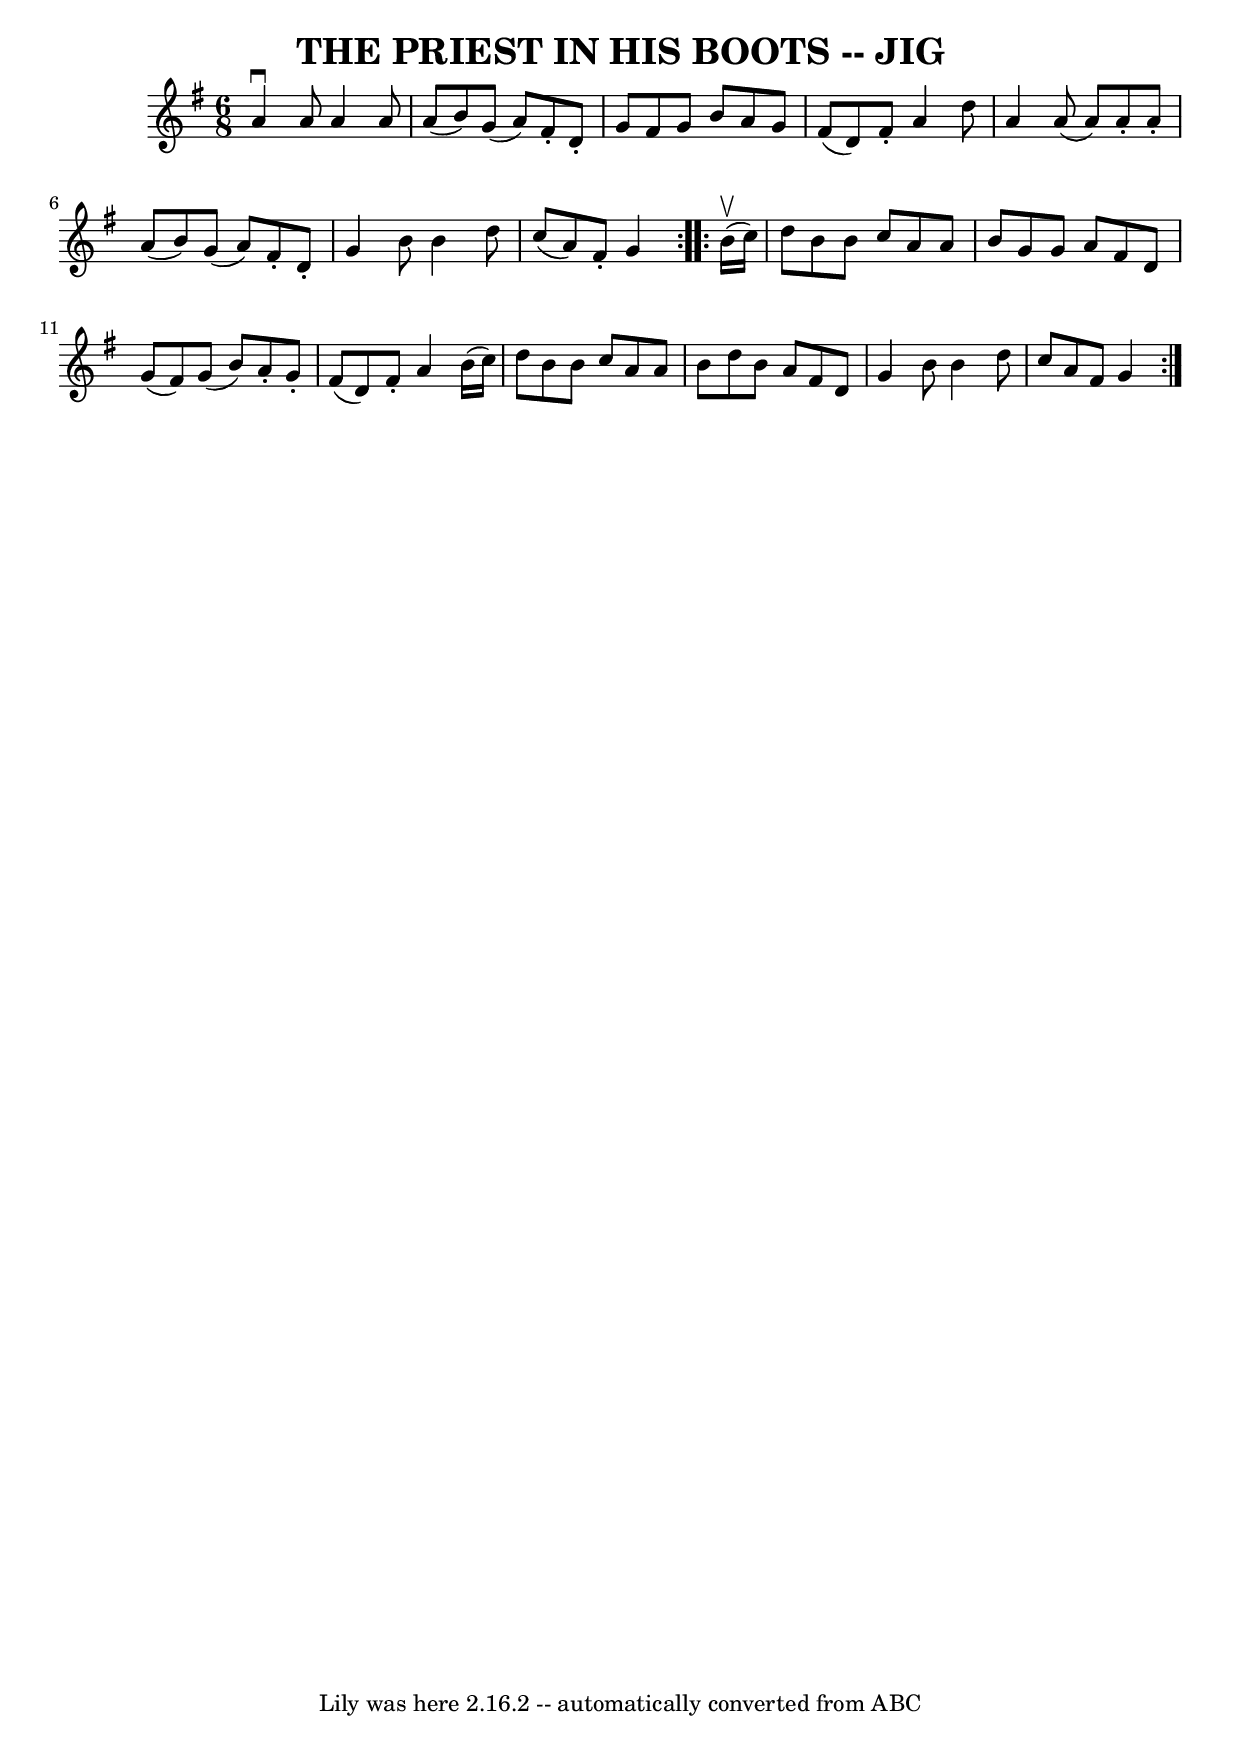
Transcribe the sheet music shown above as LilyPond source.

\version "2.16.2"
\include "Mammoth.ily"
\header {
  %% book = "Ryan's Mammoth Collection of Fiddle Tunes"
  crossRefNumber = "1"
  footnotes = ""
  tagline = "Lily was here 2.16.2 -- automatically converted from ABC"
  title = "THE PRIEST IN HIS BOOTS -- JIG"

}
voicedefault =  {



  \repeat volta 2 {

    \time 6/8 
    \key g \major
    a'4^\downbow a'8 a'4 a'8    |
    a'8 (
    b'8) g'8 (a'8) fis'8 -. d'8 -.   |
    g'8 fis'8    
    g'8 b'8 a'8 g'8    |
    fis'8 (d'8) fis'8 -. a'4    
    d''8        |
    a'4 a'8 (a'8) a'8 -. a'8 -.   |
    
    a'8 (b'8) g'8 (a'8) fis'8 -. d'8 -.   |
    g'4 b'8   
    b'4 d''8    |
    c''8 (a'8) fis'8 -. g'4    
  }     

  \repeat volta 2 {
    b'16 (^\upbow c''16)       |
    d''8 b'8    
    b'8 c''8 a'8 a'8    |
    b'8 g'8 g'8 a'8 fis'8    
    d'8    |
    g'8 (fis'8) g'8 (b'8) a'8 -. g'8 -.   
    |
    fis'8 (d'8) fis'8 -. a'4 b'16 (c''16)       
    |
    d''8 b'8 b'8 c''8 a'8 a'8    |
    b'8 d''8   
    b'8 a'8 fis'8 d'8    |
    g'4 b'8 b'4 d''8    |
    
    c''8 a'8 fis'8 g'4    
  }   

}

\score{
  <<

    \context Staff="default"
    {
      \voicedefault 
      
    }

  >>
  \layout {
    
  }
  \midi {
  }

}
